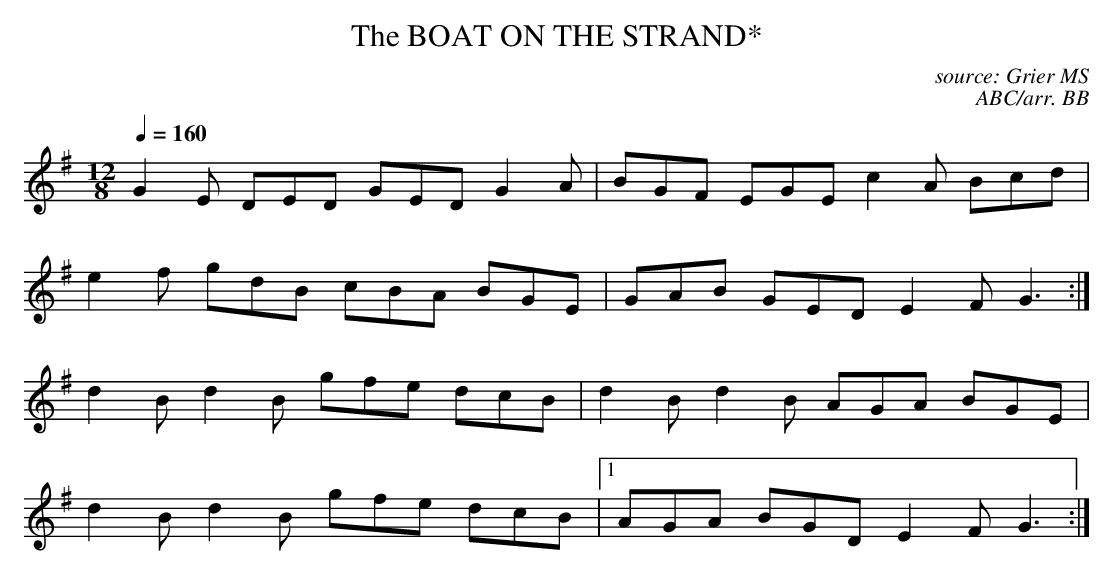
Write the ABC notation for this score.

X:1
T:BOAT ON THE STRAND*, The
C:source: Grier MS
C:ABC/arr. BB
L:1/8
M:12/8
Q:1/4=160
K:G
G2E DED GED G2A|BGF EGE c2A Bcd|
e2f gdB cBA BGE|GAB GED E2F G3:|
d2B d2B gfe dcB|d2B d2B AGA BGE|
d2B d2B gfe dcB|1AGA BGD E2F G3:|
